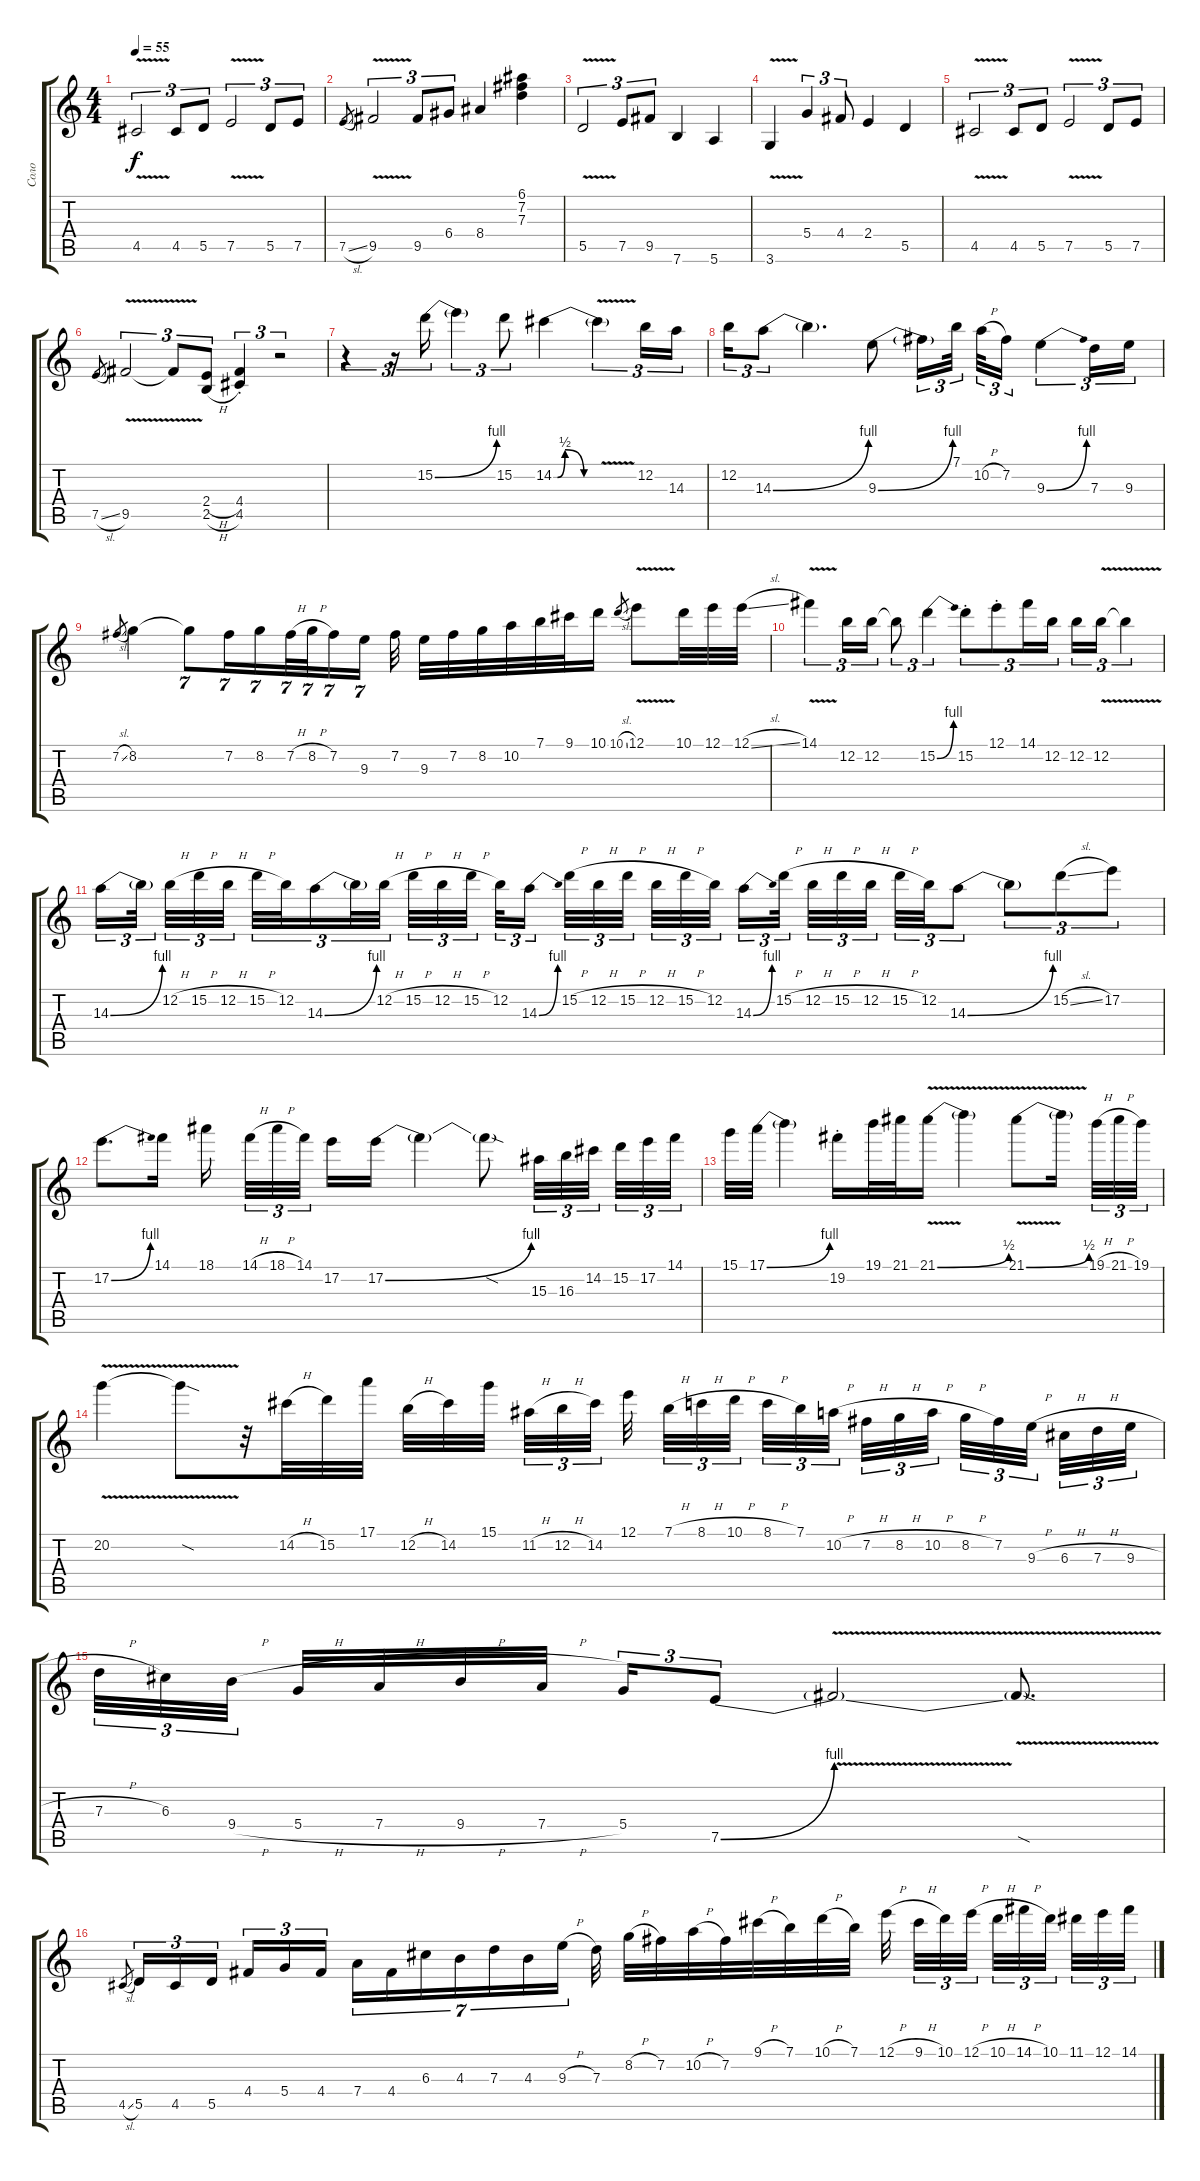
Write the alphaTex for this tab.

\track ("Соло" "Соло") {instrument overdrivenguitar}
\staff {score tabs}
\tuning (E4 B3 G3 D3 A2 E2) {hide}
\ts (4 4)
\tempo 55
\clef g2
\ks c
4.5{v}.2{tu (3 2) dy f} 4.5.8{tu (3 2)} 5.5.8{tu (3 2)} 7.5{v}.2{tu (3 2)} 5.5.8{tu (3 2)} 7.5.8{tu (3 2)} |
7.5{sl}.8{gr} 9.5{v}.2{tu (3 2)} 9.5.8{tu (3 2)} 6.4.8{tu (3 2)} 8.4.4 (6.1 7.2 7.3).4 |
5.5{v}.2{tu (3 2)} 7.5.8{tu (3 2)} 9.5.8{tu (3 2)} 7.6.4 5.6.4 |
3.6{v}.4 5.4.4{tu (3 2)} 4.4.8{tu (3 2)} 2.4.4 5.5.4 |
4.5{v}.2{tu (3 2)} 4.5.8{tu (3 2)} 5.5.8{tu (3 2)} 7.5{v}.2{tu (3 2)} 5.5.8{tu (3 2)} 7.5.8{tu (3 2)} |
7.5{sl}.8{gr} 9.5{v}.2{tu (3 2)} 9.5{t}.8{tu (3 2)} (2.4{h} 2.5{h}).8{tu (3 2)} (4.4{st} 4.5{st}).4{tu (3 2)} r.2{tu (3 2)} |
r.4{tu (3 2) instrument overdrivenguitar} r.16{tu (3 2)} 15.2{be (bend 0 0 60 4)}.16{tu (3 2)} 15.2{t}.4{tu (3 2)} 15.2.8{tu (3 2)} 14.2{be (custom 0 0 5 0 15 2 40 0 60 0)}.4 14.2{v t}.4{tu (3 2)} 12.2.16{tu (3 2)} 14.3.16{tu (3 2)} |
12.2.16{tu (3 2)} 14.3{be (bend 0 0 60 4)}.8{tu (3 2)} 14.3{t}.4{d} 9.3{be (bend 0 0 60 4)}.8 9.3{t}.16{tu (3 2)} 7.1.32{tu (3 2) beam splitsecondary} 10.2{h}.32{tu (3 2)} 7.2.16{tu (3 2)} 9.3{be (bend 0 0 60 4)}.4{tu (3 2)} 7.3.16{tu (3 2)} 9.3.16{tu (3 2)} |
7.2{sl}.8{gr} 8.2.4 8.2{t}.8{tu (7 4)} 7.2.16{tu (7 4)} 8.2.16{tu (7 4)} 7.2{h}.32{tu (7 4)} 8.2{h}.32{tu (7 4)} 7.2.16{tu (7 4)} 9.3.16{tu (7 4)} 7.2.32 9.3.32 7.2.32 8.2.32 10.2.32 7.1.32 9.1.32 10.1.16 10.1{sl}.8{gr} 12.1{v}.8 10.1.32 12.1.32 12.1{sl}.32 |
14.1{v}.4{tu (3 2)} 12.2.16{tu (3 2)} 12.2.16{tu (3 2)} 12.2{t}.8{tu (3 2)} 15.2{be (bend 0 0 60 4)}.4{tu (3 2)} 15.2{st}.8{tu (3 2)} 12.1{st}.8{tu (3 2)} 14.1.16{tu (3 2)} 12.2.16{tu (3 2)} 12.2.16{tu (3 2)} 12.2{v}.16{tu (3 2)} 12.2{t}.4{tu (3 2)} |
14.3{be (bend 0 0 60 4)}.16{tu (3 2) instrument distortionguitar} 14.3{t}.32{tu (3 2) beam splitsecondary} 12.2{h}.32{tu (3 2)} 15.2{h}.32{tu (3 2)} 12.2{h}.32{tu (3 2) beam splitsecondary} 15.2{h}.32{tu (3 2)} 12.2.32{tu (3 2)} 14.3{be (bend 0 0 60 4)}.16{tu (3 2)} 14.3{t}.32{tu (3 2)} 12.2{h}.32{tu (3 2)} 15.2{h}.32{tu (3 2)} 12.2{h}.32{tu (3 2)} 15.2{h}.32{tu (3 2) beam splitsecondary} 12.2.32{tu (3 2)} 14.3{be (bend 0 0 60 4)}.16{tu (3 2) beam splitsecondary} 15.2{h}.32{tu (3 2)} 12.2{h}.32{tu (3 2)} 15.2{h}.32{tu (3 2) beam splitsecondary} 12.2{h}.32{tu (3 2)} 15.2{h}.32{tu (3 2)} 12.2.32{tu (3 2)} 14.3{be (bend 0 0 60 4)}.16{tu (3 2)} 15.2{h}.32{tu (3 2) beam splitsecondary} 12.2{h}.32{tu (3 2)} 15.2{h}.32{tu (3 2)} 12.2{h}.32{tu (3 2) beam splitsecondary} 15.2{h}.32{tu (3 2)} 12.2.32{tu (3 2)} 14.3{be (bend 0 0 60 4)}.8{tu (3 2)} 14.3{t}.8{tu (3 2)} 15.2{sl}.8{tu (3 2)} 17.2.8{tu (3 2)} |
17.2{be (bend 0 0 60 4)}.8{d} 14.1.16 18.1.16{beam splitsecondary} 14.1{h}.32{tu (3 2)} 18.1{h}.32{tu (3 2)} 14.1.32{tu (3 2) beam splitsecondary} 17.2.16 17.2{be (bend 0 0 60 4)}.16 17.2{t}.4 17.2{sod t}.8 15.3.32{tu (3 2)} 16.3.32{tu (3 2)} 14.2.32{tu (3 2) beam splitsecondary} 15.2.32{tu (3 2)} 17.2.32{tu (3 2)} 14.1.32{tu (3 2)} |
15.1.32 17.1{be (bend 0 0 60 4)}.32 17.1{t}.4 19.2{st}.16 19.1.32 21.1.32 21.1{be (bend 0 0 60 2) v}.16 21.1{t}.4 21.1{be (bend 0 0 60 2) v}.8 21.1{t}.16{beam splitsecondary} 19.1{h}.32{tu (3 2)} 21.1{h}.32{tu (3 2)} 19.1.32{tu (3 2)} |
20.2{v}.4 20.2{sod t}.8 r.32 14.2{h}.32 15.2.32 17.1.32 12.2{h}.32 14.2.32 15.1.32{beam splitsecondary} 11.2{h}.32{tu (3 2)} 12.2{h}.32{tu (3 2)} 14.2.32{tu (3 2) beam splitsecondary} 12.1.32{beam splitsecondary} 7.1{h}.32{tu (3 2)} 8.1{h}.32{tu (3 2)} 10.1{h}.32{tu (3 2)} 8.1{h}.32{tu (3 2)} 7.1.32{tu (3 2)} 10.2{h}.32{tu (3 2) beam splitsecondary} 7.2{h}.32{tu (3 2)} 8.2{h}.32{tu (3 2)} 10.2{h}.32{tu (3 2) beam splitsecondary} 8.2{h}.32{tu (3 2)} 7.2.32{tu (3 2)} 9.3{h}.32{tu (3 2) beam splitsecondary} 6.3{h}.32{tu (3 2)} 7.3{h}.32{tu (3 2)} 9.3{h}.32{tu (3 2)} |
7.3{h}.32{tu (3 2)} 6.3.32{tu (3 2)} 9.4{h}.32{tu (3 2) beam splitsecondary} 5.4{h}.32 7.4{h}.32 9.4{h}.32 7.4{h}.32{beam splitsecondary} 5.4.16{tu (3 2)} 7.5{be (bend 0 0 60 4)}.8{tu (3 2)} 7.5{v t}.2 7.5{sod t}.8{d} |
4.5{sl}.8{gr} 5.5.16{tu (3 2)} 4.5.16{tu (3 2)} 5.5.16{tu (3 2) beam splitsecondary} 4.4.16{tu (3 2)} 5.4.16{tu (3 2)} 4.4.16{tu (3 2)} 7.4.16{tu (7 4)} 4.4.16{tu (7 4)} 6.3.16{tu (7 4)} 4.3.16{tu (7 4)} 7.3.16{tu (7 4)} 4.3.16{tu (7 4)} 9.3{h}.16{tu (7 4)} 7.3.32 8.2{h}.32 7.2.32 10.2{h}.32 7.2.32 9.1{h}.32 7.1.32 10.1{h}.32 7.1.32 12.1{h}.32{beam splitsecondary} 9.1{h}.32{tu (3 2)} 10.1.32{tu (3 2)} 12.1{h}.32{tu (3 2) beam splitsecondary} 10.1{h}.32{tu (3 2)} 14.1{h}.32{tu (3 2)} 10.1.32{tu (3 2) beam splitsecondary} 11.1.32{tu (3 2)} 12.1.32{tu (3 2)} 14.1.32{tu (3 2)}
